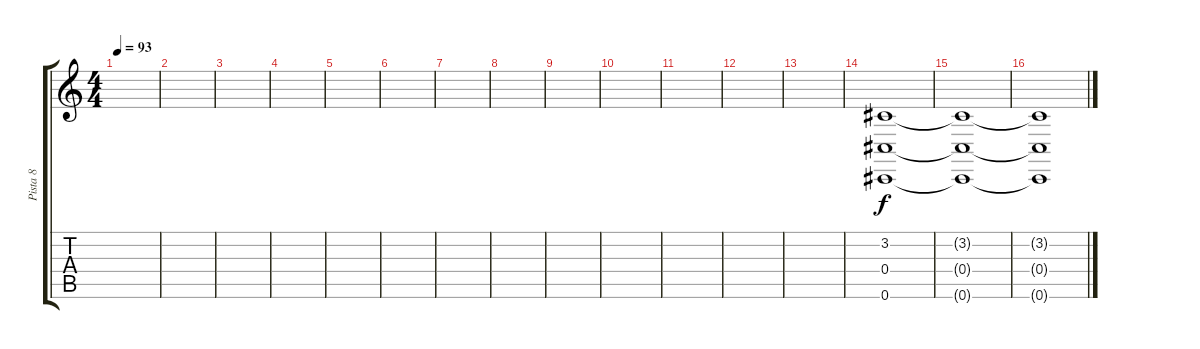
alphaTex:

\track ("Pista 8" "Pista 8") {instrument synthstrings2}
\staff {score tabs}
\tuning (Eb4 Bb3 Gb3 Db3 Ab2 Db2) {hide}
\ts (4 4)
\tempo 93
\clef g2
\ks c
|
|
|
|
|
|
|
|
|
|
|
|
|
(3.2 0.4 0.6).1 |
(3.2{t} 0.4{t} 0.6{t}).1 |
(3.2{t} 0.4{t} 0.6{t}).1
